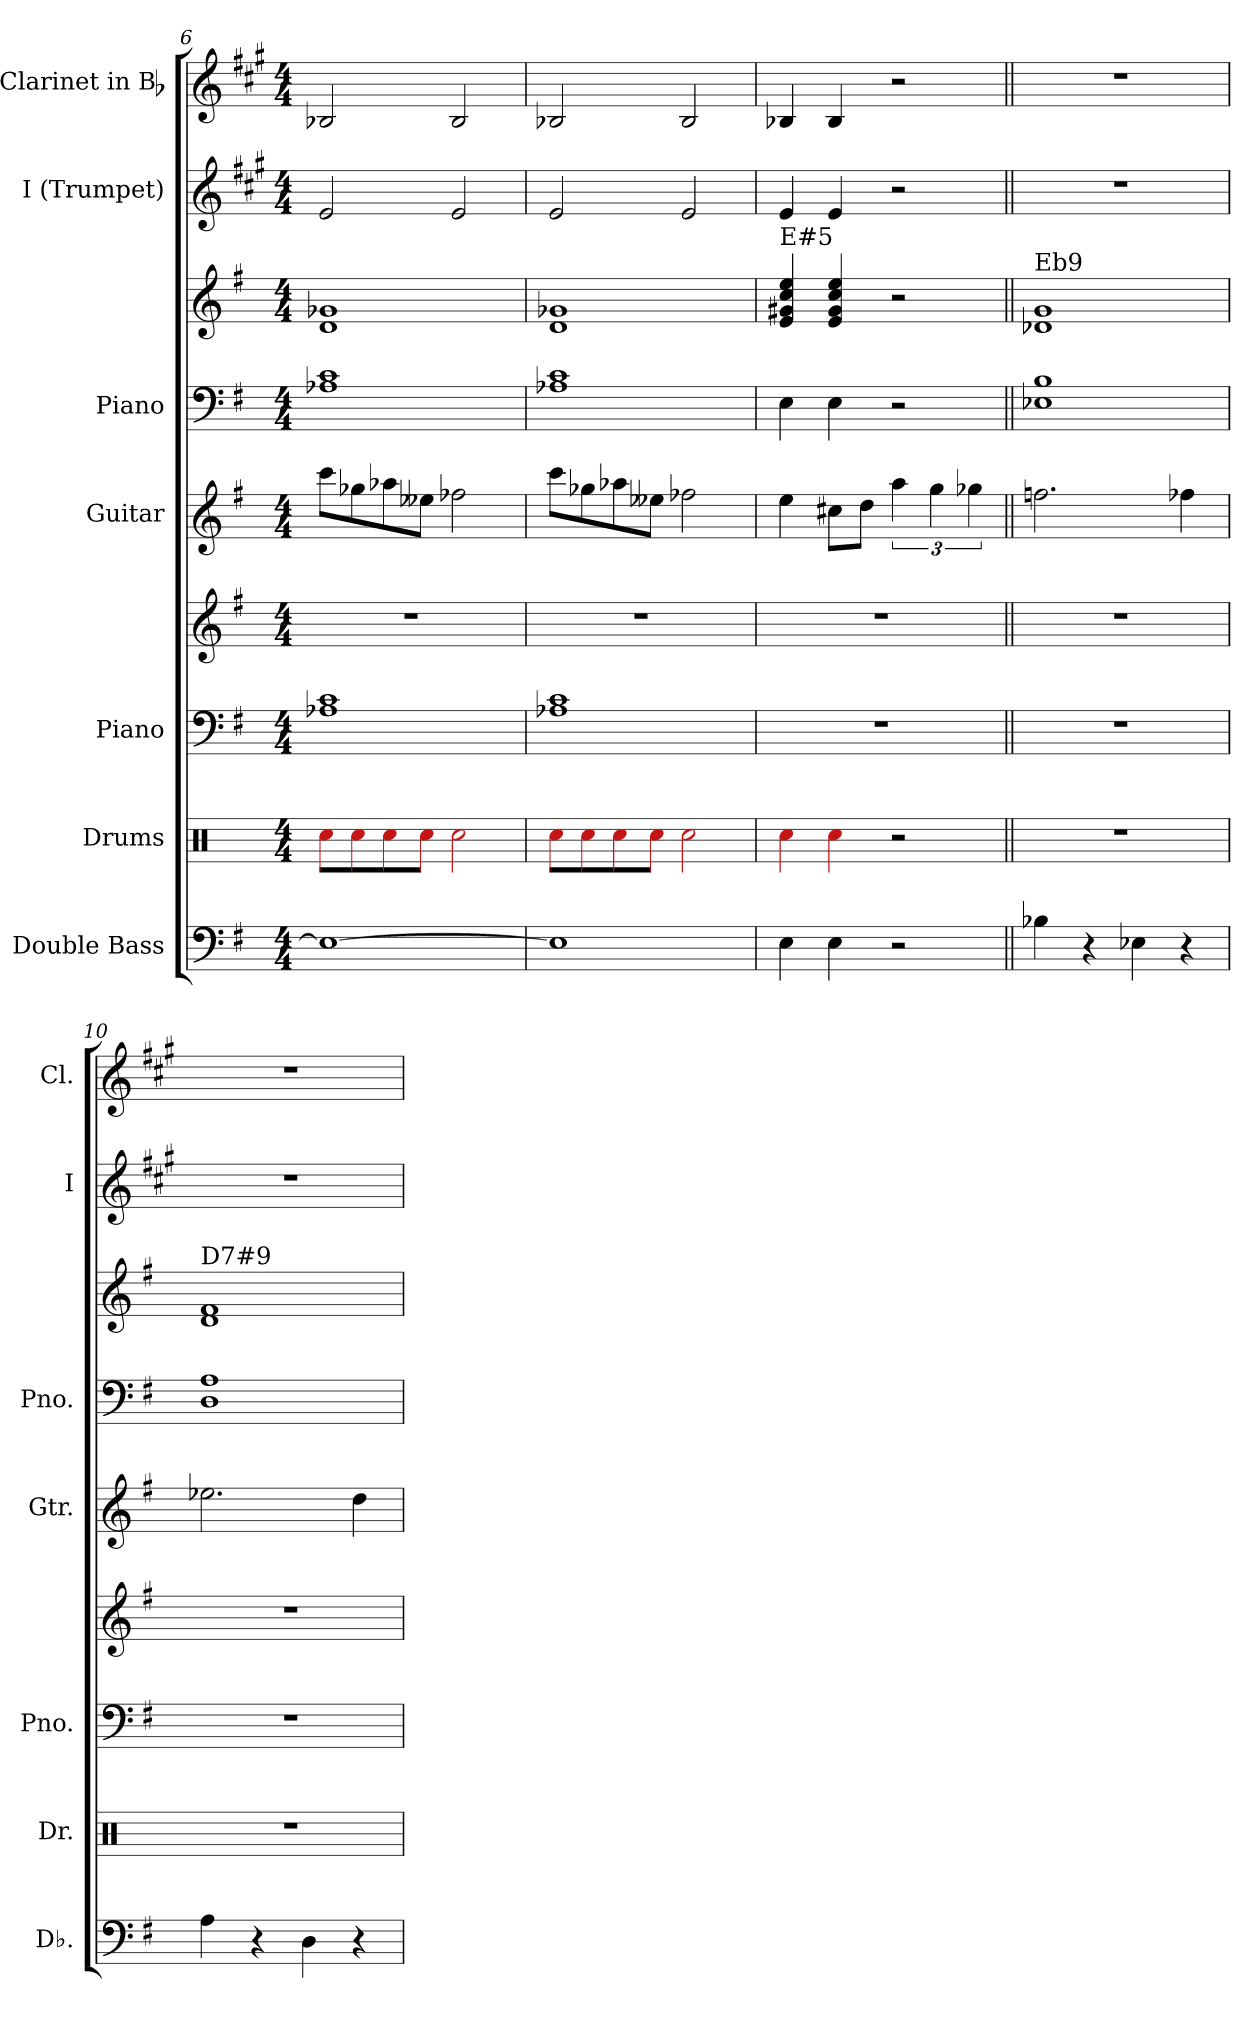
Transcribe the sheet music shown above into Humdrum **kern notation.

**kern	**kern	**kern	**kern	**kern	**kern	**kern	**kern	**kern
*part7	*part6	*part5	*part5	*part4	*part3	*part3	*part2	*part1
*staff9	*staff8	*staff7	*staff6	*staff5	*staff4	*staff3	*staff2	*staff1
*I"Double Bass	*I"Drums	*I"Piano	*	*I"Guitar	*I"Piano	*	*I"I (Trumpet)	*I"Clarinet in Bb
*I'Db.	*I'Dr.	*I'Pno.	*	*I'Gtr.	*I'Pno.	*	*I'I	*I'Cl.
*clefF4	*clefX	*clefF4	*clefG2	*clefG2	*clefF4	*clefG2	*clefG2	*clefG2
*ITrd7c12	*	*	*	*ITrd7c12	*	*	*ITrd1c2	*ITrd1c2
*k[f#]	*k[]	*k[f#]	*k[f#]	*k[f#]	*k[f#]	*k[f#]	*k[f#]	*k[f#]
*G:	*	*G:	*G:	*G:	*G:	*G:	*G:	*G:
*M4/4	*M4/4	*M4/4	*M4/4	*M4/4	*M4/4	*M4/4	*M4/4	*M4/4
=6	=6	=6	=6	=6	=6	=6	=6	=6
1EE_	8cc\L	1A-X 1c	1r	8cc\L	1A-X 1c	1d 1g-X	2d/	2A-X/
.	8cc\	.	.	8g-X\	.	.	.	.
.	8cc\	.	.	8a-X\	.	.	.	.
.	8cc\J	.	.	8e--X\J	.	.	.	.
.	2cc\	.	.	2f-X\	.	.	2d/	2A-/
=7	=7	=7	=7	=7	=7	=7	=7	=7
1EE]	8cc\L	1A-X 1c	1r	8cc\L	1A-X 1c	1d 1g-X	2d/	2A-X/
.	8cc\	.	.	8g-X\	.	.	.	.
.	8cc\	.	.	8a-X\	.	.	.	.
.	8cc\J	.	.	8e--X\J	.	.	.	.
.	2cc\	.	.	2f-X\	.	.	2d/	2A-/
=8	=8	=8	=8	=8	=8	=8	=8	=8
!	!	!	!	!	!	!LO:TX:a:t=E#5	!	!
4EE\	4cc\	1r	1r	4e\	4E\	4e/ 4g#X/ 4cc/ 4ee/	4d/	4A-X/
4EE\	4cc\	.	.	8c#X\L	4E\	4e/ 4g#/ 4cc/ 4ee/	4d/	4A-/
.	.	.	.	8d\J	.	.	.	.
2r	2r	.	.	6a\	2r	2r	2r	2r
.	.	.	.	6g\	.	.	.	.
.	.	.	.	6g-X\	.	.	.	.
=9||	=9||	=9||	=9||	=9||	=9||	=9||	=9||	=9||
!	!	!	!	!	!	!LO:TX:a:t=Eb9	!	!
4BB-X\	1r	1r	1r	2.fn\	1E-X 1B	1d-X 1g	1r	1r
4r	.	.	.	.	.	.	.	.
4EE-X\	.	.	.	.	.	.	.	.
4r	.	.	.	4f-X\	.	.	.	.
=10	=10	=10	=10	=10	=10	=10	=10	=10
!	!	!	!	!	!	!LO:TX:a:t=D7#9	!	!
4AA\	1r	1r	1r	2.e-X\	1D 1A	1d 1f#	1r	1r
4r	.	.	.	.	.	.	.	.
4DD\	.	.	.	.	.	.	.	.
4r	.	.	.	4d\	.	.	.	.
=	=	=	=	=	=	=	=	=
*-	*-	*-	*-	*-	*-	*-	*-	*-
